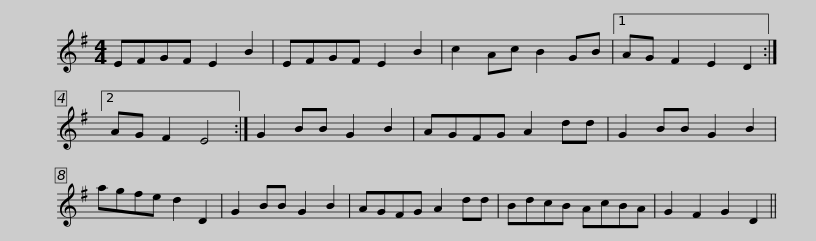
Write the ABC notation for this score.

X:1
L:1/8
M:4/4
I:linebreak $
K:Emin
V:1 treble
V:1
 EFGF E2 B2 | EFGF E2 B2 | c2 Ac B2 GB |1 AG F2 E2 D2 :|2 AG F2 E4 :| %5
 G2 BB G2 B2 | AGFG A2 dd |$ G2 BB G2 B2 | agfe d2 D2 | G2 BB G2 B2 | %10
 AGFG A2 dd | BdcB AcBA | G2 F2 G2 D2 || %13
